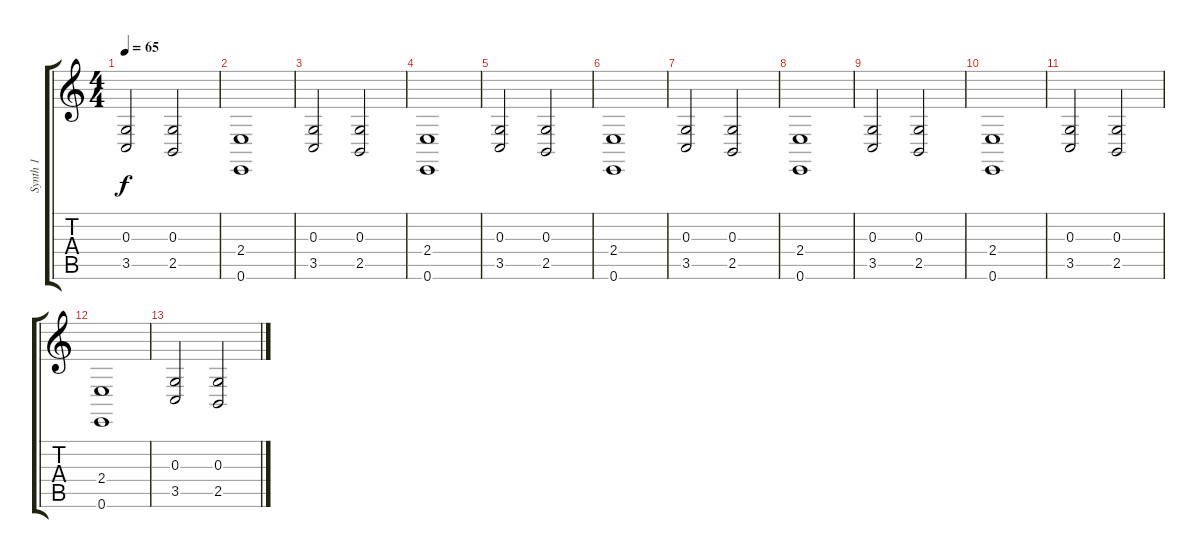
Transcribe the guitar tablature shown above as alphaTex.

\track ("Synth 1" "Synth 1") {instrument synthstrings1}
\staff {score tabs}
\tuning (E4 B3 G3 D3 A2 E2) {hide}
\ts (4 4)
\tempo 65
\clef g2
\ks c
(0.3 3.5).2{dy f} (0.3 2.5).2 |
(2.4 0.6).1 |
(0.3 3.5).2 (0.3 2.5).2 |
(2.4 0.6).1 |
(0.3 3.5).2 (0.3 2.5).2 |
(2.4 0.6).1 |
(0.3 3.5).2 (0.3 2.5).2 |
(2.4 0.6).1 |
(0.3 3.5).2 (0.3 2.5).2 |
(2.4 0.6).1 |
(0.3 3.5).2 (0.3 2.5).2 |
(2.4 0.6).1 |
(0.3 3.5).2 (0.3 2.5).2
